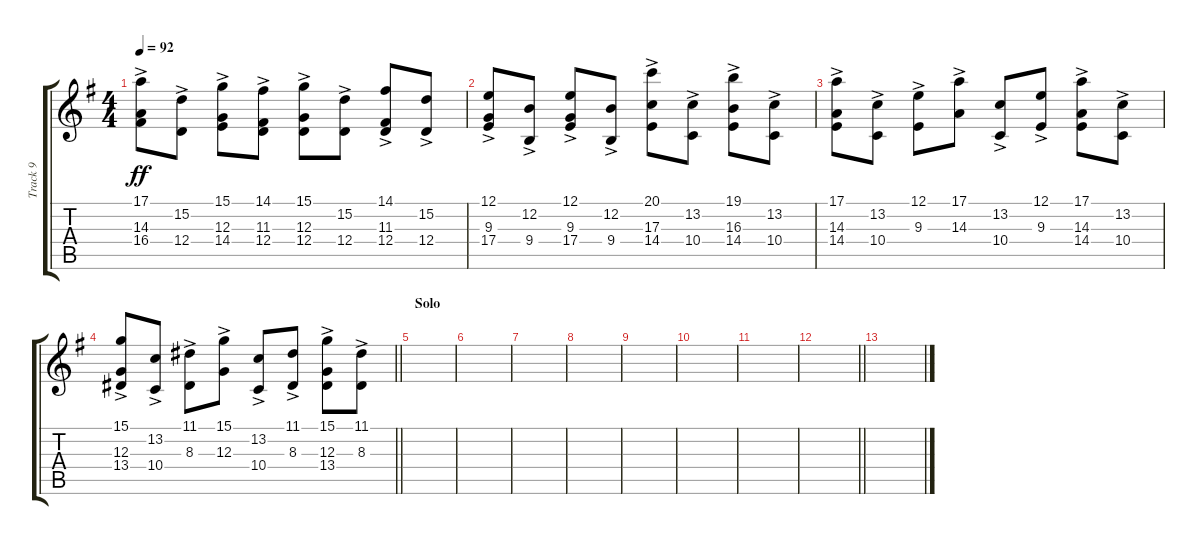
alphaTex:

\track ("Track 9" "Track 9") {instrument harpsichord}
\staff {score tabs}
\tuning (E4 B3 G3 D3 A2 E2) {hide}
\ts (4 4)
\tempo 92
\clef g2
\ks g
(17.1{ac} 14.3{ac} 16.4{ac}).8{dy ff} (15.2{ac} 12.4{ac}).8 (15.1{ac} 12.3{ac} 14.4{ac}).8 (14.1{ac} 11.3{ac} 12.4{ac}).8 (15.1{ac} 12.3{ac} 12.4{ac}).8 (15.2{ac} 12.4{ac}).8 (14.1{ac} 11.3{ac} 12.4{ac}).8 (15.2{ac} 12.4{ac}).8 |
(12.1{ac} 9.3{ac} 17.4{ac}).8 (12.2{ac} 9.4{ac}).8 (12.1{ac} 9.3{ac} 17.4{ac}).8 (12.2{ac} 9.4{ac}).8 (20.1{ac} 17.3{ac} 14.4{ac}).8 (13.2{ac} 10.4{ac}).8 (19.1{ac} 16.3{ac} 14.4{ac}).8 (13.2{ac} 10.4{ac}).8 |
(17.1{ac} 14.3{ac} 14.4{ac}).8 (13.2{ac} 10.4{ac}).8 (12.1{ac} 9.3{ac}).8 (17.1{ac} 14.3{ac}).8 (13.2{ac} 10.4{ac}).8 (12.1{ac} 9.3{ac}).8 (17.1{ac} 14.3{ac} 14.4{ac}).8 (13.2{ac} 10.4{ac}).8 |
\barLineRight lightlight
(15.1{ac} 12.3{ac} 13.4{ac}).8 (13.2{ac} 10.4{ac}).8 (11.1{ac} 8.3{ac}).8 (15.1{ac} 12.3{ac}).8 (13.2{ac} 10.4{ac}).8 (11.1{ac} 8.3{ac}).8 (15.1{ac} 12.3{ac} 13.4{ac}).8 (11.1{ac} 8.3{ac}).8 |
\section ("" "Solo")
|
|
|
|
|
|
|
\barLineRight lightlight
|
\section ("" "")
